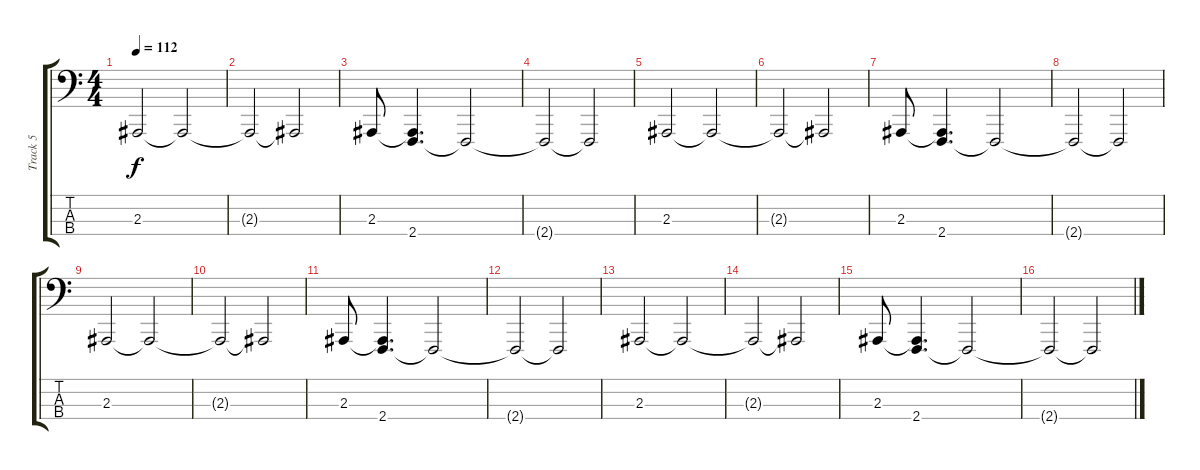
\track ("Track 5" "Track 5") {instrument pad8sweep}
\staff {score tabs}
\tuning (Gb2 Db2 Ab1 Eb1) {hide}
\ts (4 4)
\tempo 112
\clef f4
\ks c
2.3.2{dy f} 2.3{t}.2 |
2.3{t}.2 2.3{t}.2 |
2.3.8 (2.3{t} 2.4).4{d} 2.4{t}.2 |
2.4{t}.2 2.4{t}.2 |
2.3.2 2.3{t}.2 |
2.3{t}.2 2.3{t}.2 |
2.3.8 (2.3{t} 2.4).4{d} 2.4{t}.2 |
2.4{t}.2 2.4{t}.2 |
2.3.2 2.3{t}.2 |
2.3{t}.2 2.3{t}.2 |
2.3.8 (2.3{t} 2.4).4{d} 2.4{t}.2 |
2.4{t}.2 2.4{t}.2 |
2.3.2 2.3{t}.2 |
2.3{t}.2 2.3{t}.2 |
2.3.8 (2.3{t} 2.4).4{d} 2.4{t}.2 |
2.4{t}.2 2.4{t}.2
